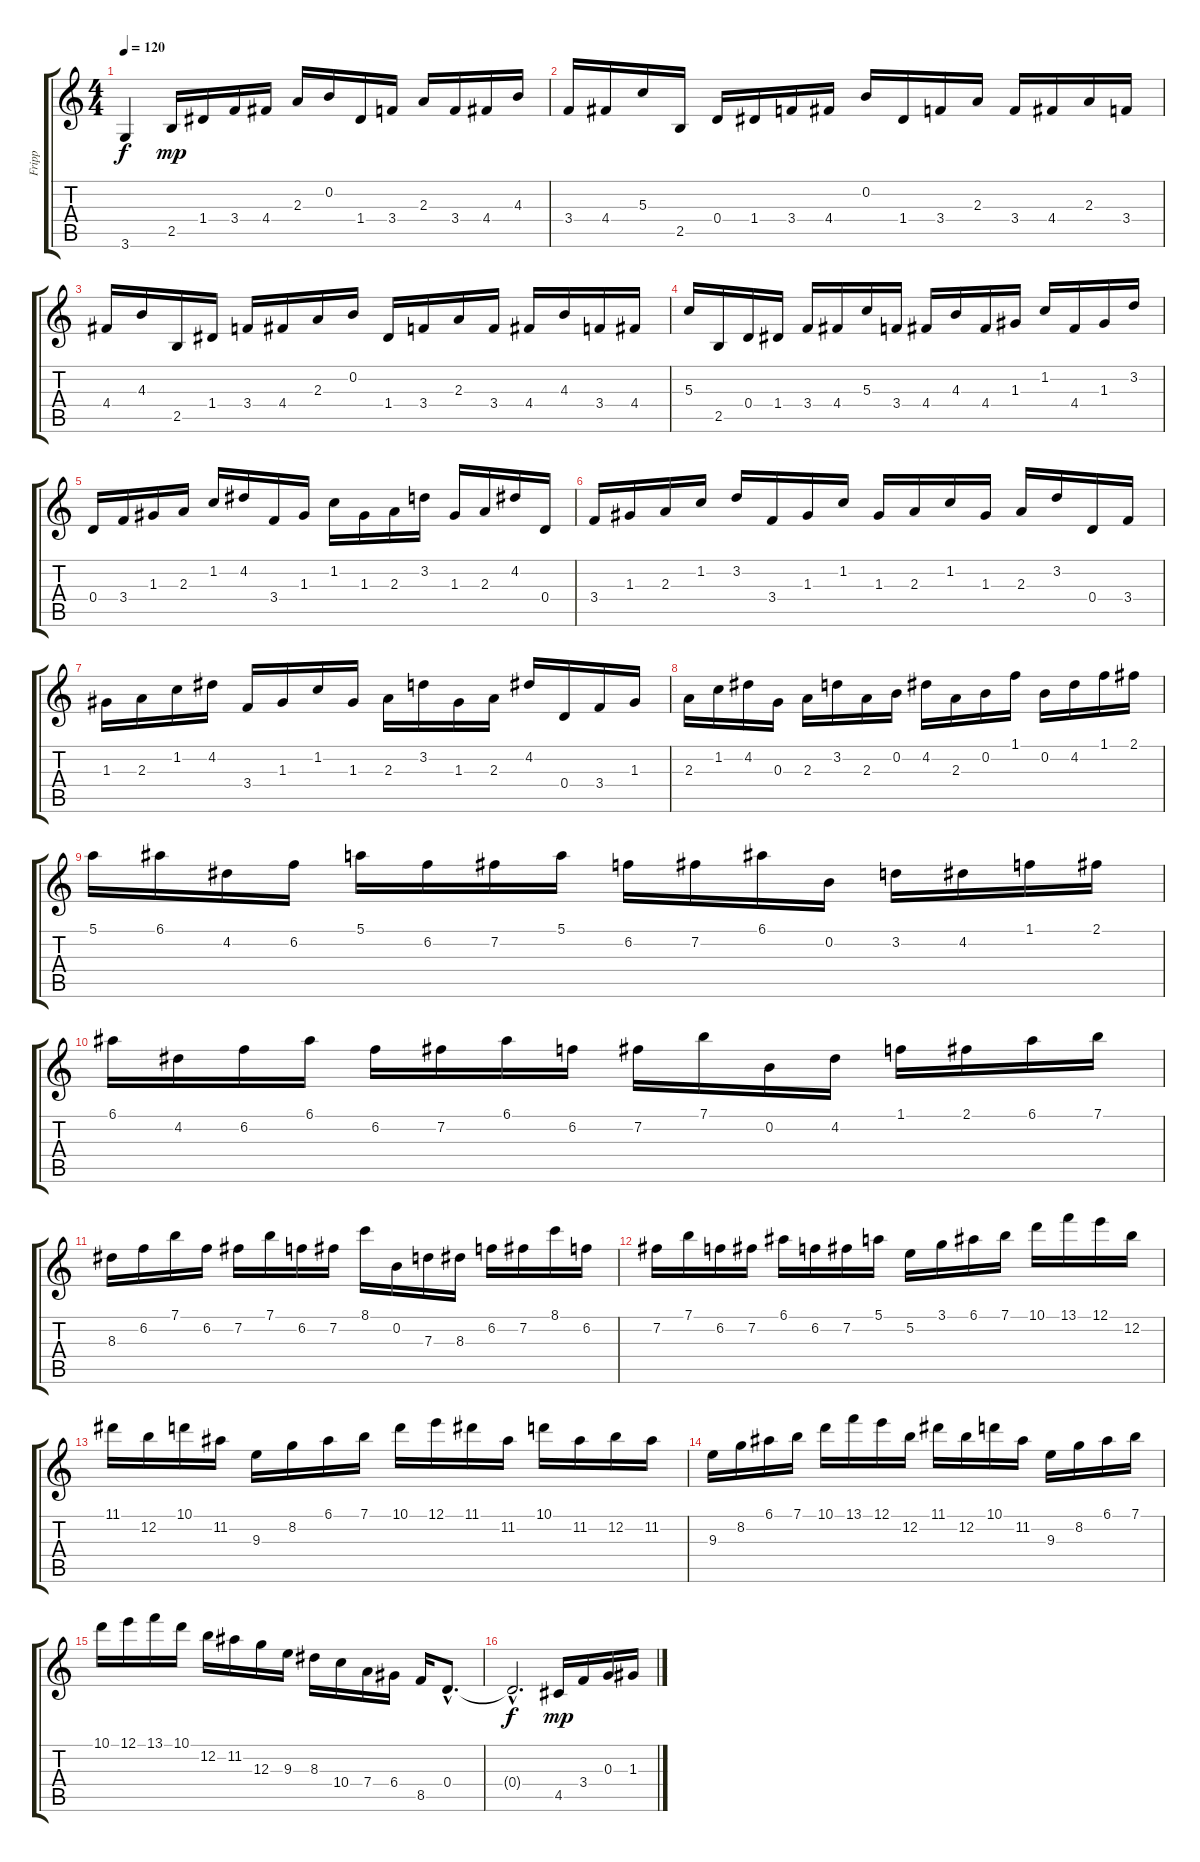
\track ("Fripp" "Fripp") {instrument acousticguitarnylon}
\staff {score tabs}
\tuning (E4 B3 G3 D3 A2 E2) {hide}
\ts (4 4)
\tempo 120
\clef g2
\ks c
3.6{t}.4{dy f} 2.5.16{dy mp} 1.4.16 3.4.16 4.4.16 2.3.16 0.2.16 1.4.16 3.4.16 2.3.16 3.4.16 4.4.16 4.3.16 |
3.4.16 4.4.16 5.3.16 2.5.16 0.4.16 1.4.16 3.4.16 4.4.16 0.2.16 1.4.16 3.4.16 2.3.16 3.4.16 4.4.16 2.3.16 3.4.16 |
4.4.16 4.3.16 2.5.16 1.4.16 3.4.16 4.4.16 2.3.16 0.2.16 1.4.16 3.4.16 2.3.16 3.4.16 4.4.16 4.3.16 3.4.16 4.4.16 |
5.3.16 2.5.16 0.4.16 1.4.16 3.4.16 4.4.16 5.3.16 3.4.16 4.4.16 4.3.16 4.4.16 1.3.16 1.2.16 4.4.16 1.3.16 3.2.16 |
0.4.16 3.4.16 1.3.16 2.3.16 1.2.16 4.2.16 3.4.16 1.3.16 1.2.16 1.3.16 2.3.16 3.2.16 1.3.16 2.3.16 4.2.16 0.4.16 |
3.4.16 1.3.16 2.3.16 1.2.16 3.2.16 3.4.16 1.3.16 1.2.16 1.3.16 2.3.16 1.2.16 1.3.16 2.3.16 3.2.16 0.4.16 3.4.16 |
1.3.16 2.3.16 1.2.16 4.2.16 3.4.16 1.3.16 1.2.16 1.3.16 2.3.16 3.2.16 1.3.16 2.3.16 4.2.16 0.4.16 3.4.16 1.3.16 |
2.3.16 1.2.16 4.2.16 0.3.16 2.3.16 3.2.16 2.3.16 0.2.16 4.2.16 2.3.16 0.2.16 1.1.16 0.2.16 4.2.16 1.1.16 2.1.16 |
5.1.16 6.1.16 4.2.16 6.2.16 5.1.16 6.2.16 7.2.16 5.1.16 6.2.16 7.2.16 6.1.16 0.2.16 3.2.16 4.2.16 1.1.16 2.1.16 |
6.1.16 4.2.16 6.2.16 6.1.16 6.2.16 7.2.16 6.1.16 6.2.16 7.2.16 7.1.16 0.2.16 4.2.16 1.1.16 2.1.16 6.1.16 7.1.16 |
8.3.16 6.2.16 7.1.16 6.2.16 7.2.16 7.1.16 6.2.16 7.2.16 8.1.16 0.2.16 7.3.16 8.3.16 6.2.16 7.2.16 8.1.16 6.2.16 |
7.2.16 7.1.16 6.2.16 7.2.16 6.1.16 6.2.16 7.2.16 5.1.16 5.2.16 3.1.16 6.1.16 7.1.16 10.1.16 13.1.16 12.1.16 12.2.16 |
11.1.16 12.2.16 10.1.16 11.2.16 9.3.16 8.2.16 6.1.16 7.1.16 10.1.16 12.1.16 11.1.16 11.2.16 10.1.16 11.2.16 12.2.16 11.2.16 |
9.3.16 8.2.16 6.1.16 7.1.16 10.1.16 13.1.16 12.1.16 12.2.16 11.1.16 12.2.16 10.1.16 11.2.16 9.3.16 8.2.16 6.1.16 7.1.16 |
10.1.16 12.1.16 13.1.16 10.1.16 12.2.16 11.2.16 12.3.16 9.3.16 8.3.16 10.4.16 7.4.16 6.4.16 8.5.16 0.4{hac}.8{d} |
0.4{hac t}.2{d dy f} 4.5.16{dy mp} 3.4.16 0.3.16 1.3.16
